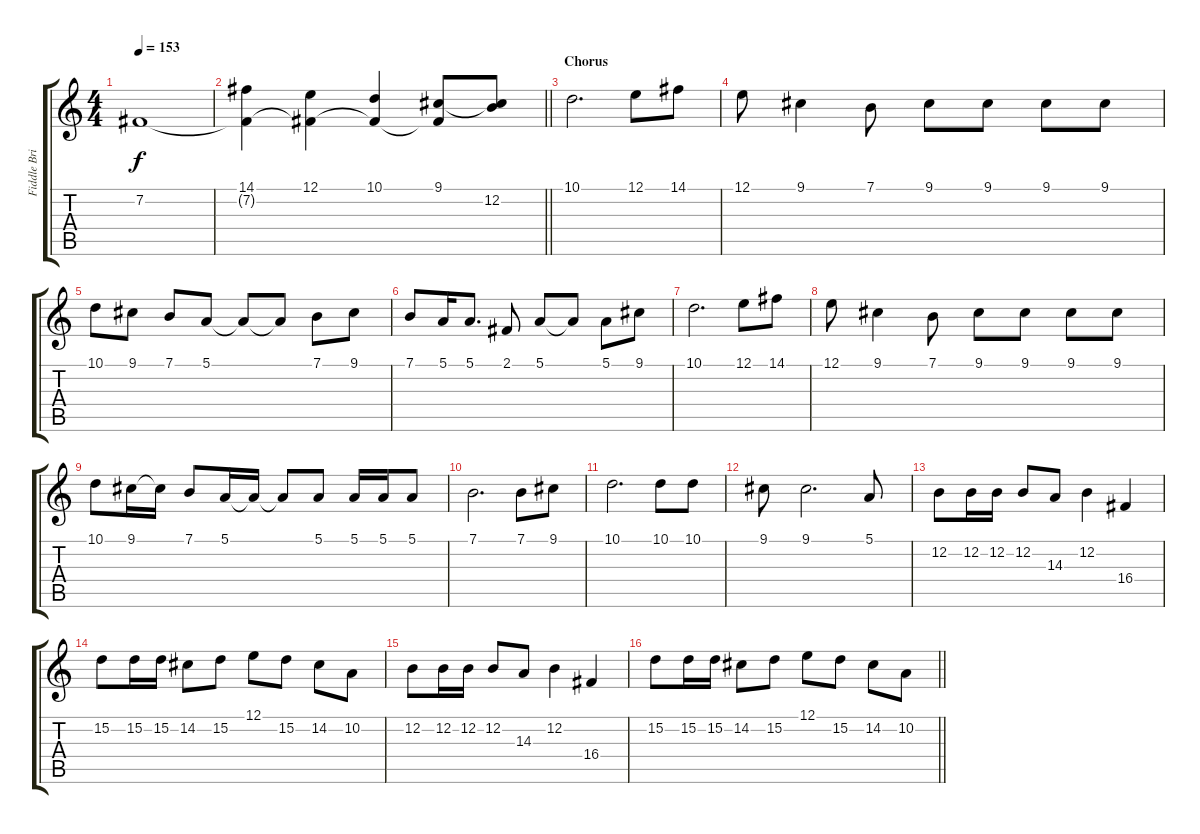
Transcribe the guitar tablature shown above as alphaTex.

\track ("Fiddle Bridget Regan" "Fiddle Bri") {instrument fiddle}
\staff {score tabs}
\tuning (E4 B3 G3 D3 A2 E2) {hide}
\ts (4 4)
\tempo 153
\clef g2
\ks c
7.2.1{dy f} |
\barLineRight lightlight
(14.1 7.2{t}).4 (12.1 7.2{t}).4 (10.1 7.2{t}).4 (9.1 7.2{t}).8 (9.1{t} 12.2).8 |
\section ("" "Chorus")
10.1.2{d} 12.1.8 14.1.8 |
12.1.8 9.1.4 7.1.8 9.1.8 9.1.8 9.1.8 9.1.8 |
10.1.8 9.1.8 7.1.8 5.1.8 5.1{t}.8 5.1{t}.8 7.1.8 9.1.8 |
7.1.8 5.1.16 5.1.8{d} 2.1.8 5.1.8 5.1{t}.8 5.1.8 9.1.8 |
10.1.2{d} 12.1.8 14.1.8 |
12.1.8 9.1.4 7.1.8 9.1.8 9.1.8 9.1.8 9.1.8 |
10.1.8 9.1.16 9.1{t}.16 7.1.8 5.1.16 5.1{t}.16 5.1{t}.8 5.1.8 5.1.16 5.1.16 5.1.8 |
7.1.2{d} 7.1.8 9.1.8 |
10.1.2{d} 10.1.8 10.1.8 |
9.1.8 9.1.2{d} 5.1.8 |
12.2.8 12.2.16 12.2.16 12.2.8 14.3.8 12.2.4 16.4.4 |
15.2.8 15.2.16 15.2.16 14.2.8 15.2.8 12.1.8 15.2.8 14.2.8 10.2.8 |
12.2.8 12.2.16 12.2.16 12.2.8 14.3.8 12.2.4 16.4.4 |
\barLineRight lightlight
15.2.8 15.2.16 15.2.16 14.2.8 15.2.8 12.1.8 15.2.8 14.2.8 10.2.8
